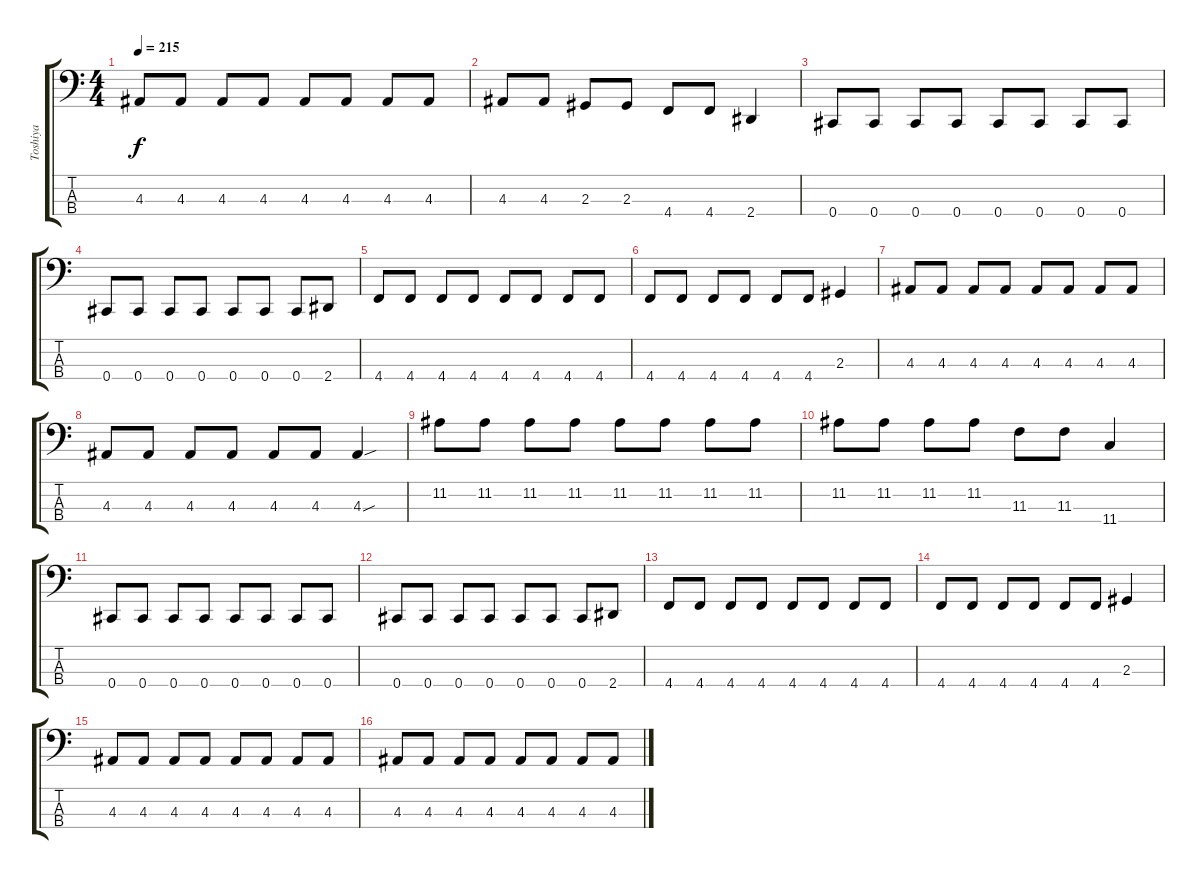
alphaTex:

\track ("Toshiya" "Toshiya") {instrument electricbasspick}
\staff {score tabs}
\tuning (E2 B1 Gb1 Db1) {hide}
\ts (4 4)
\tempo 215
\clef f4
\ks aminor
4.3.8{dy f} 4.3.8 4.3.8 4.3.8 4.3.8 4.3.8 4.3.8 4.3.8 |
4.3.8 4.3.8 2.3.8 2.3.8 4.4.8 4.4.8 2.4.4 |
0.4.8 0.4.8 0.4.8 0.4.8 0.4.8 0.4.8 0.4.8 0.4.8 |
0.4.8 0.4.8 0.4.8 0.4.8 0.4.8 0.4.8 0.4.8 2.4.8 |
4.4.8 4.4.8 4.4.8 4.4.8 4.4.8 4.4.8 4.4.8 4.4.8 |
4.4.8 4.4.8 4.4.8 4.4.8 4.4.8 4.4.8 2.3.4 |
4.3.8 4.3.8 4.3.8 4.3.8 4.3.8 4.3.8 4.3.8 4.3.8 |
4.3.8 4.3.8 4.3.8 4.3.8 4.3.8 4.3.8 4.3{sou}.4 |
11.2.8 11.2.8 11.2.8 11.2.8 11.2.8 11.2.8 11.2.8 11.2.8 |
11.2.8 11.2.8 11.2.8 11.2.8 11.3.8 11.3.8 11.4.4 |
0.4.8 0.4.8 0.4.8 0.4.8 0.4.8 0.4.8 0.4.8 0.4.8 |
0.4.8 0.4.8 0.4.8 0.4.8 0.4.8 0.4.8 0.4.8 2.4.8 |
4.4.8 4.4.8 4.4.8 4.4.8 4.4.8 4.4.8 4.4.8 4.4.8 |
4.4.8 4.4.8 4.4.8 4.4.8 4.4.8 4.4.8 2.3.4 |
4.3.8 4.3.8 4.3.8 4.3.8 4.3.8 4.3.8 4.3.8 4.3.8 |
4.3.8 4.3.8 4.3.8 4.3.8 4.3.8 4.3.8 4.3.8 4.3.8
